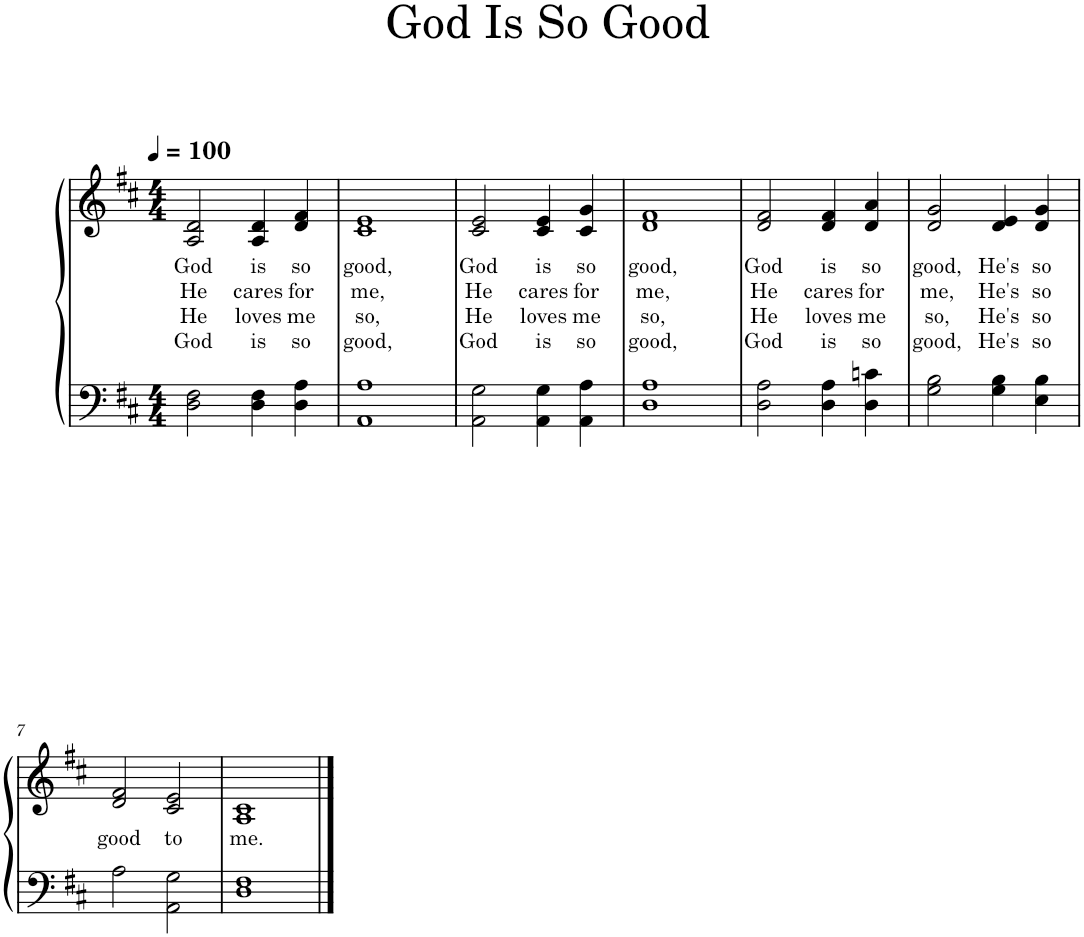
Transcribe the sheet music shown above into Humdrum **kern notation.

**kern	**kern	**text	**text	**text	**text
*part1	*part1	*part1	*part1	*part1	*part1
*staff2	*staff1	*staff1	*staff1	*staff1	*staff1
*I"Piano	*	*	*	*	*
*I'Pno.	*	*	*	*	*
*clefF4	*clefG2	*	*	*	*
*k[f#c#]	*k[f#c#]	*	*	*	*
*M4/4	*M4/4	*	*	*	*
*MM100	*MM100	*	*	*	*
=1	=1	=1	=1	=1	=1
!	!	!LO:LY:b	!LO:LY:b	!LO:LY:b	!LO:LY:b
2D\ 2F#\	2A/ 2d/	God	He	He	God
!	!	!LO:LY:b	!LO:LY:b	!LO:LY:b	!LO:LY:b
4D\ 4F#\	4A/ 4d/	is	cares	loves	is
!	!	!LO:LY:b	!LO:LY:b	!LO:LY:b	!LO:LY:b
4D\ 4A\	4d/ 4f#/	so	for	me	so
=2	=2	=2	=2	=2	=2
!	!	!LO:LY:b	!LO:LY:b	!LO:LY:b	!LO:LY:b
1AA 1A	1c# 1e	good,	me,	so,	good,
=3	=3	=3	=3	=3	=3
!	!	!LO:LY:b	!LO:LY:b	!LO:LY:b	!LO:LY:b
2AA\ 2G\	2c#/ 2e/	God	He	He	God
!	!	!LO:LY:b	!LO:LY:b	!LO:LY:b	!LO:LY:b
4AA\ 4G\	4c#/ 4e/	is	cares	loves	is
!	!	!LO:LY:b	!LO:LY:b	!LO:LY:b	!LO:LY:b
4AA\ 4A\	4c#/ 4g/	so	for	me	so
=4	=4	=4	=4	=4	=4
!	!	!LO:LY:b	!LO:LY:b	!LO:LY:b	!LO:LY:b
1D 1A	1d 1f#	good,	me,	so,	good,
=5	=5	=5	=5	=5	=5
!	!	!LO:LY:b	!LO:LY:b	!LO:LY:b	!LO:LY:b
2D\ 2A\	2d/ 2f#/	God	He	He	God
!	!	!LO:LY:b	!LO:LY:b	!LO:LY:b	!LO:LY:b
4D\ 4A\	4d/ 4f#/	is	cares	loves	is
!	!	!LO:LY:b	!LO:LY:b	!LO:LY:b	!LO:LY:b
4D\ 4cn\	4d/ 4a/	so	for	me	so
=6	=6	=6	=6	=6	=6
!	!	!LO:LY:b	!LO:LY:b	!LO:LY:b	!LO:LY:b
2G\ 2B\	2d/ 2g/	good,	me,	so,	good,
!	!	!LO:LY:b	!LO:LY:b	!LO:LY:b	!LO:LY:b
4G\ 4B\	4d/ 4e/	He's	He's	He's	He's
!	!	!LO:LY:b	!LO:LY:b	!LO:LY:b	!LO:LY:b
4E\ 4B\	4d/ 4g/	so	so	so	so
!!LO:LB:g=z
=7	=7	=7	=7	=7	=7
!	!	!LO:LY:b	!	!	!
2A\	2d/ 2f#/	good	.	.	.
!	!	!LO:LY:b	!	!	!
2AA\ 2G\	2c#/ 2e/	to	.	.	.
=8	=8	=8	=8	=8	=8
!	!	!LO:LY:b	!	!	!
1D 1F#	1A 1c#	me.	.	.	.
==	==	==	==	==	==
*-	*-	*-	*-	*-	*-
